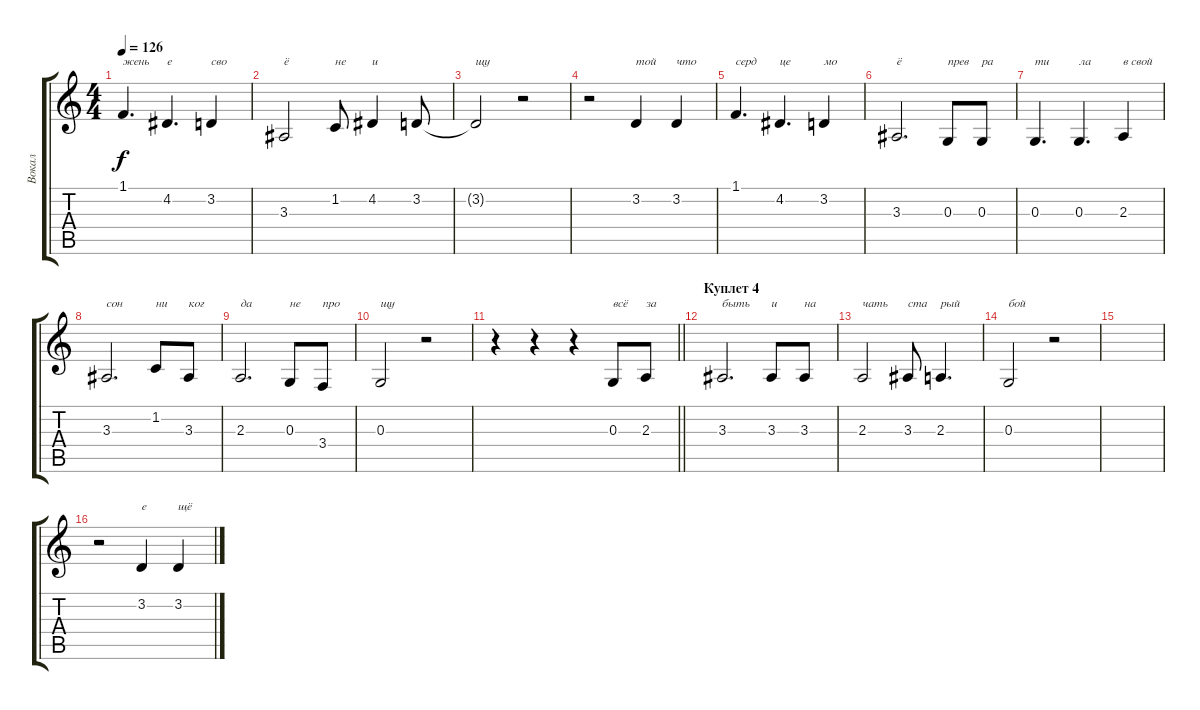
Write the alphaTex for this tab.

\track ("Вокал" "Вокал") {instrument bassoon}
\staff {score tabs}
\tuning (E4 B3 G3 D3 A2 E2) {hide}
\ts (4 4)
\tempo 126
\clef g2
\ks c
1.1.4{d txt "жень" dy f} 4.2.4{d txt "е"} 3.2.4{txt "сво"} |
3.3.2{txt "ё"} 1.2.8{txt "не"} 4.2.4{txt "и"} 3.2.8 |
3.2{t}.2{txt "щу"} r.2 |
r.2 3.2.4{txt "той"} 3.2.4{txt "что"} |
1.1.4{d txt "серд"} 4.2.4{d txt "це"} 3.2.4{txt "мо"} |
3.3.2{d txt "ё"} 0.3.8{txt "прев"} 0.3.8{txt "ра"} |
0.3.4{d txt "ти"} 0.3.4{d txt "ла"} 2.3.4{txt "в свой"} |
3.3.2{d txt "сон"} 1.2.8{txt "ни"} 3.3.8{txt "ког"} |
2.3.2{d txt "да"} 0.3.8{txt "не"} 3.4.8{txt "про"} |
0.3.2{txt "щу"} r.2 |
\barLineRight lightlight
r.4 r.4 r.4 0.3.8{txt "всё"} 2.3.8{txt "за"} |
\section ("" "Куплет 4")
3.3.2{d txt "быть"} 3.3.8{txt "и"} 3.3.8{txt "на"} |
2.3.2{txt "чать"} 3.3.8{txt "ста"} 2.3.4{d txt "рый"} |
0.3.2{txt "бой"} r.2 |
|
r.2 3.2.4{txt "е"} 3.2.4{txt "щё"}
